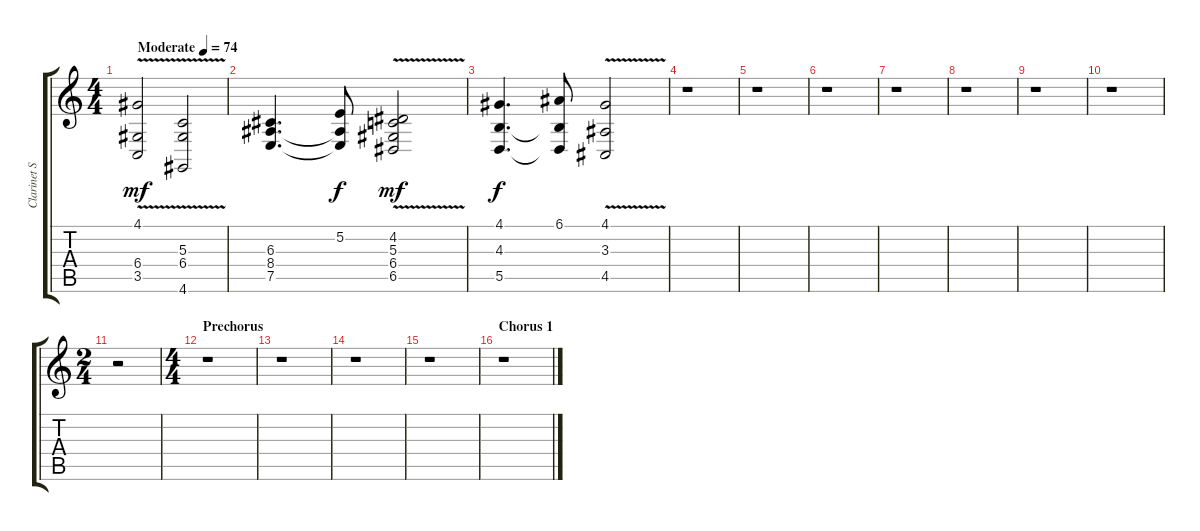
\track ("Clarinet Sections" "Clarinet S") {instrument clarinet}
\staff {score tabs}
\tuning (E4 B3 G3 D3 A2 E2) {hide}
\ts (4 4)
\tempo (74 "Moderate")
\clef g2
\ks c
(4.1{v} 6.4{v} 3.5{v}).2{dy mf instrument clarinet} (5.3{v} 6.4{v} 4.6{v}).2 |
(6.3 8.4 7.5).4{d} (5.2 8.4{t} 7.5{t}).8{dy f} (4.2{v} 5.3{v} 6.4{v} 6.5{v}).2{dy mf} |
(4.1 4.3 5.5).4{d dy f} (6.1 4.3{t} 5.5{t}).8 (4.1{v} 3.3 4.5{v}).2 |
r.1 |
r.1 |
r.1 |
r.1 |
r.1 |
r.1 |
r.1 |
\ts (2 4)
r.2 |
\ts (4 4)
\section ("" "Prechorus")
r.1 |
r.1 |
r.1 |
r.1 |
\section ("" "Chorus 1")
r.1
